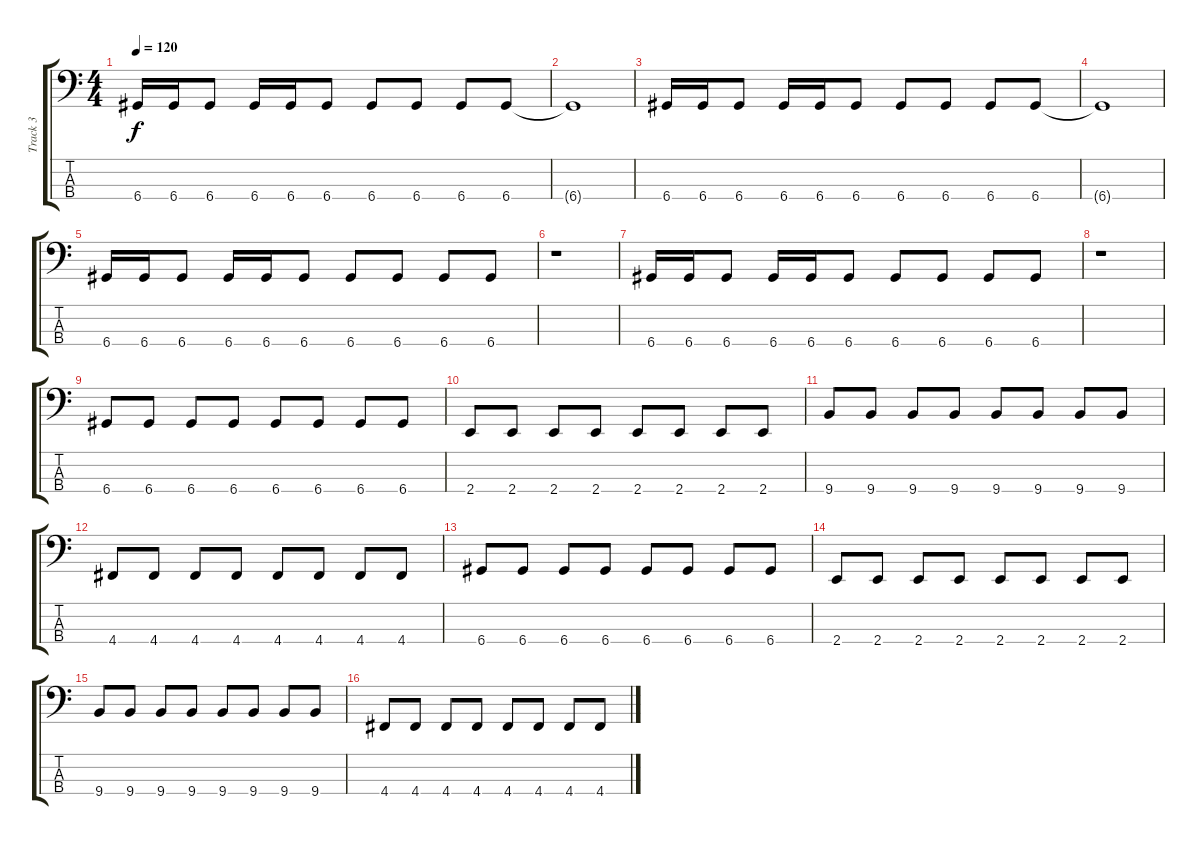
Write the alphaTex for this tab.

\track ("Track 3" "Track 3") {instrument electricbasspick}
\staff {score tabs}
\tuning (G2 D2 A1 D1) {hide}
\ts (4 4)
\tempo 120
\clef f4
\ks c
6.4.16{dy f} 6.4.16 6.4.8 6.4.16 6.4.16 6.4.8 6.4.8 6.4.8 6.4.8 6.4.8 |
6.4{t}.1 |
6.4.16 6.4.16 6.4.8 6.4.16 6.4.16 6.4.8 6.4.8 6.4.8 6.4.8 6.4.8 |
6.4{t}.1 |
6.4.16 6.4.16 6.4.8 6.4.16 6.4.16 6.4.8 6.4.8 6.4.8 6.4.8 6.4.8 |
r.1 |
6.4.16 6.4.16 6.4.8 6.4.16 6.4.16 6.4.8 6.4.8 6.4.8 6.4.8 6.4.8 |
r.1 |
6.4.8 6.4.8 6.4.8 6.4.8 6.4.8 6.4.8 6.4.8 6.4.8 |
2.4.8 2.4.8 2.4.8 2.4.8 2.4.8 2.4.8 2.4.8 2.4.8 |
9.4.8 9.4.8 9.4.8 9.4.8 9.4.8 9.4.8 9.4.8 9.4.8 |
4.4.8 4.4.8 4.4.8 4.4.8 4.4.8 4.4.8 4.4.8 4.4.8 |
6.4.8 6.4.8 6.4.8 6.4.8 6.4.8 6.4.8 6.4.8 6.4.8 |
2.4.8 2.4.8 2.4.8 2.4.8 2.4.8 2.4.8 2.4.8 2.4.8 |
9.4.8 9.4.8 9.4.8 9.4.8 9.4.8 9.4.8 9.4.8 9.4.8 |
4.4.8 4.4.8 4.4.8 4.4.8 4.4.8 4.4.8 4.4.8 4.4.8
